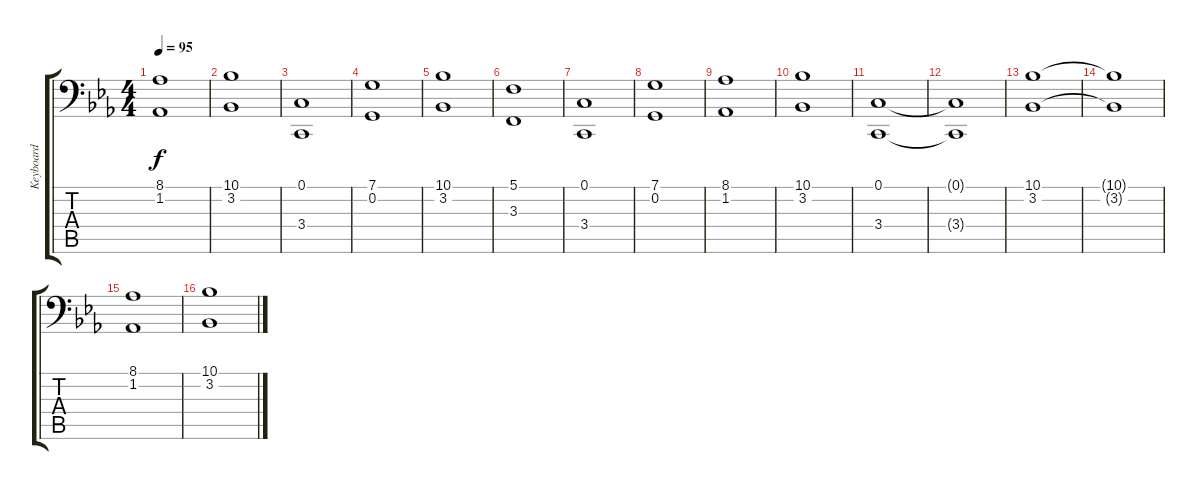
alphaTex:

\track ("Keyboard" "Keyboard") {instrument stringensemble2}
\staff {score tabs}
\tuning (C3 G2 D2 A1 E1 B0) {hide}
\ts (4 4)
\tempo 95
\clef f4
\ks cminor
(8.1 1.2).1{dy f} |
(10.1 3.2).1 |
(0.1 3.4).1 |
(7.1 0.2).1 |
(10.1 3.2).1 |
(5.1 3.3).1 |
(0.1 3.4).1 |
(7.1 0.2).1 |
(8.1 1.2).1 |
(10.1 3.2).1 |
(0.1 3.4).1 |
(0.1{t} 3.4{t}).1 |
(10.1 3.2).1 |
(10.1{t} 3.2{t}).1 |
(8.1 1.2).1 |
(10.1 3.2).1
